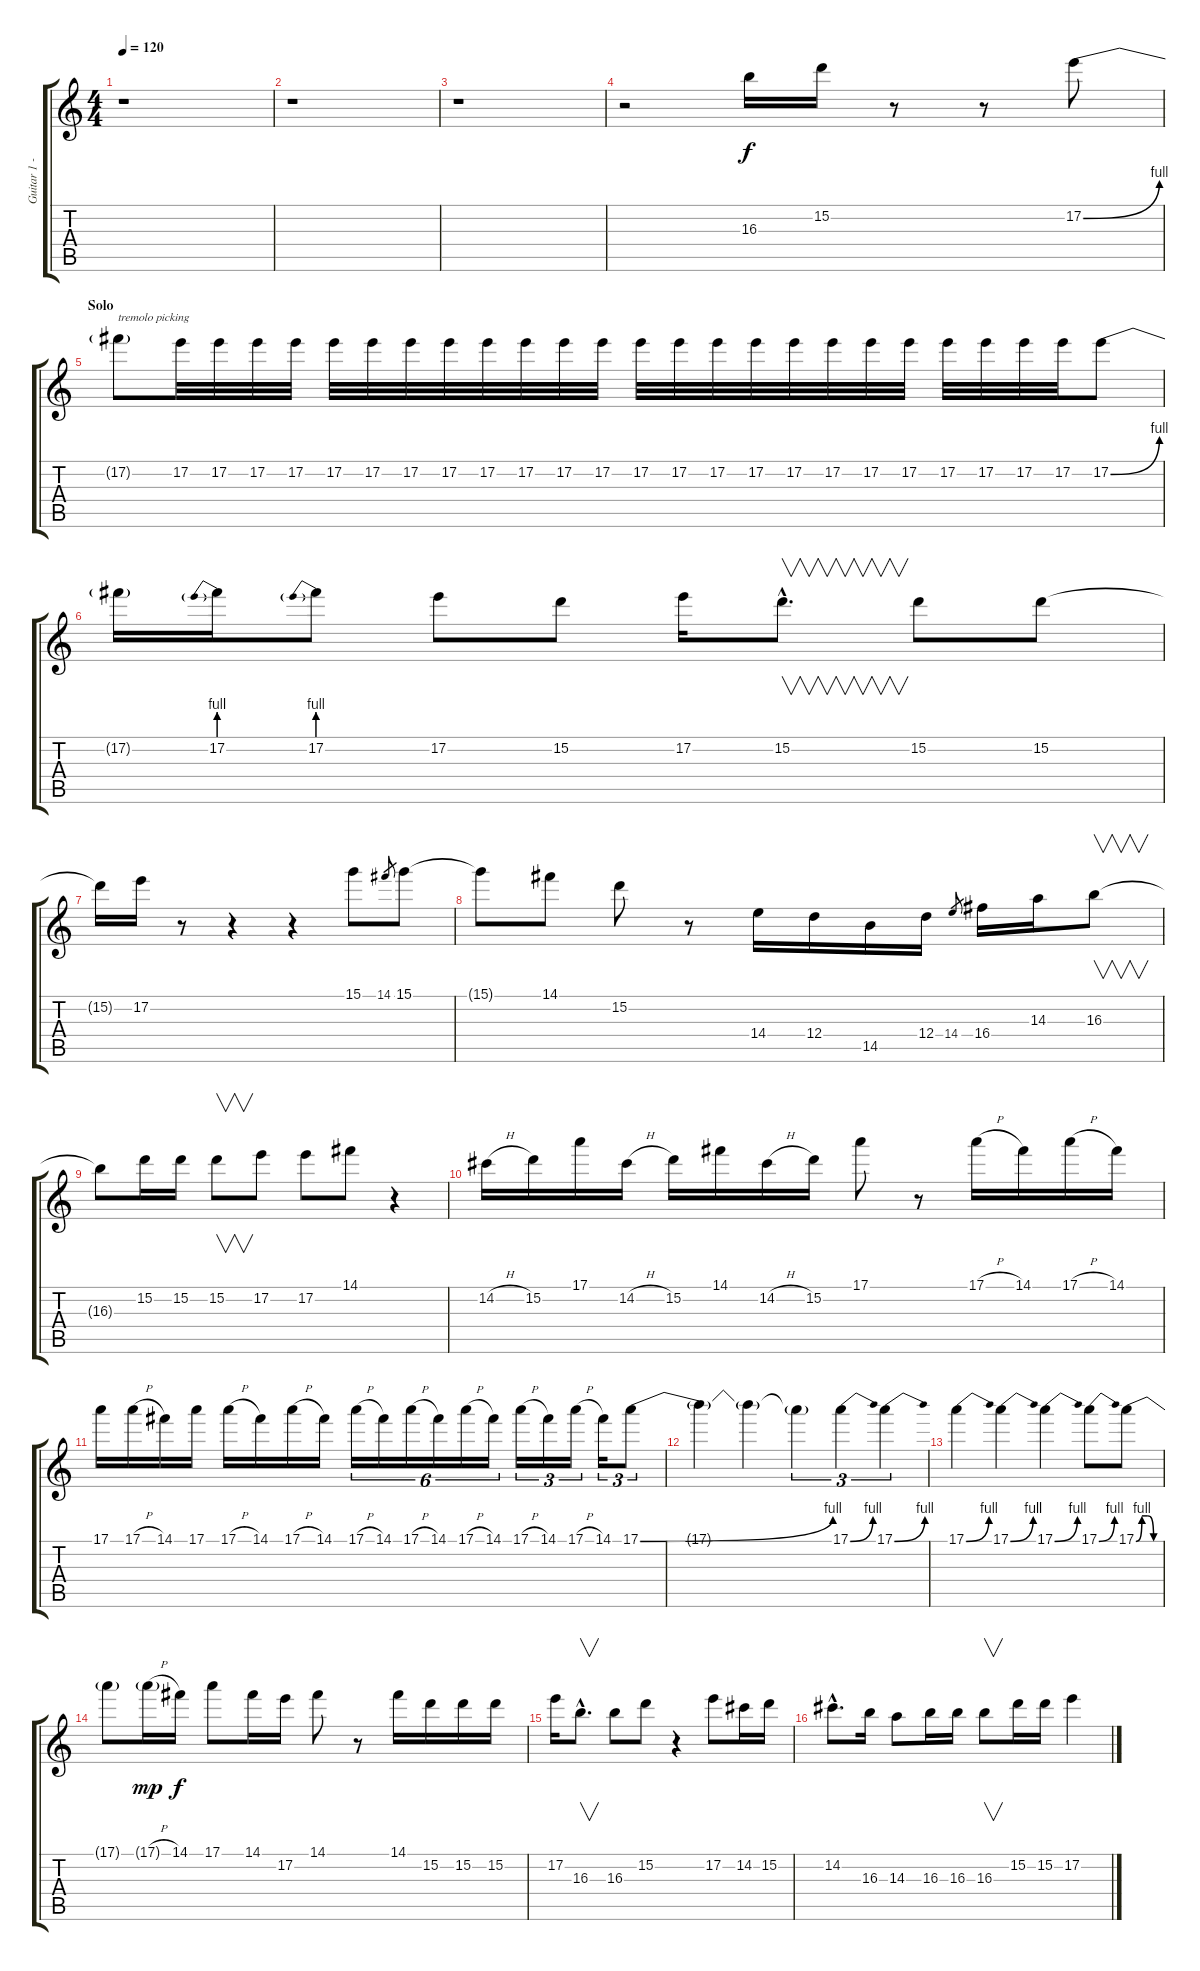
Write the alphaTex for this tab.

\track ("Guitar 1 - Santana" "Guitar 1 -") {instrument distortionguitar}
\staff {score tabs}
\tuning (E4 B3 G3 D3 A2 E2) {hide}
\ts (4 4)
\tempo 120
\clef g2
\ks c
r.1{dy f} |
r.1 |
r.1 |
r.2 16.3.16 15.2.16 r.8 r.8 17.2{be (bend 0 0 60 4)}.8 |
\section ("" "Solo")
17.2{t}.8{txt "tremolo picking"} 17.2.32 17.2.32 17.2.32 17.2.32 17.2.32 17.2.32 17.2.32 17.2.32 17.2.32 17.2.32 17.2.32 17.2.32 17.2.32 17.2.32 17.2.32 17.2.32 17.2.32 17.2.32 17.2.32 17.2.32 17.2.32 17.2.32 17.2.32 17.2.32 17.2{be (bend 0 0 60 4)}.8 |
17.2{t}.16 17.2{be (prebend 0 4 60 4)}.16 17.2{be (prebend 0 4 60 4)}.8 17.2.8 15.2.8 17.2.16 15.2{hac}.8{v d} 15.2.8 15.2.8 |
15.2{t}.16 17.2.16 r.8 r.4 r.4 15.1.8 14.1.8{gr} 15.1.8 |
15.1{t}.8 14.1.8 15.2.8 r.8 14.4.16 12.4.16 14.5.16 12.4.16 14.4.8{gr} 16.4.16 14.3.16 16.3.8{v} |
16.3{t}.8 15.2.16 15.2.16 15.2.8{v} 17.2.8 17.2.8 14.1.8 r.4 |
14.2{h}.16 15.2.16 17.1.16 14.2{h}.16 15.2.16 14.1.16 14.2{h}.16 15.2.16 17.1.8 r.8 17.1{h}.16 14.1.16 17.1{h}.16 14.1.16 |
17.1.16 17.1{h}.16 14.1.16 17.1.16 17.1{h}.16 14.1.16 17.1{h}.16 14.1.16 17.1{h}.16{tu (6 4)} 14.1.16{tu (6 4)} 17.1{h}.16{tu (6 4)} 14.1.16{tu (6 4)} 17.1{h}.16{tu (6 4)} 14.1.16{tu (6 4)} 17.1{h}.16{tu (3 2)} 14.1.16{tu (3 2)} 17.1{h}.16{tu (3 2)} 14.1.16{tu (3 2)} 17.1{be (bend 0 0 60 4)}.8{tu (3 2)} |
17.1{t}.4 17.1{t}.4 17.1{t}.4{tu (3 2)} 17.1{be (bend 0 0 60 4)}.4{tu (3 2)} 17.1{be (bend 0 0 60 4)}.4{tu (3 2)} |
17.1{be (bend 0 0 60 4)}.4 17.1{be (bend 0 0 60 4)}.4 17.1{be (bend 0 0 60 4)}.4 17.1{be (bend 0 0 60 4)}.8 17.1{be (custom 0 0 15 4 30 4 45 0 60 0)}.8 |
17.1{t}.8 17.1{h g}.16{dy mp} 14.1.16{dy f} 17.1.8 14.1.16 17.2.16 14.1.8 r.8 14.1.16 15.2.16 15.2.16 15.2.16 |
17.2.16 16.3{hac}.8{v d} 16.3.8 15.2.8 r.4 17.2.8 14.2.16 15.2.16 |
14.2{hac}.8{d} 16.3.16 14.3.8 16.3.16 16.3.16 16.3.8{v} 15.2.16 15.2.16 17.2.4
